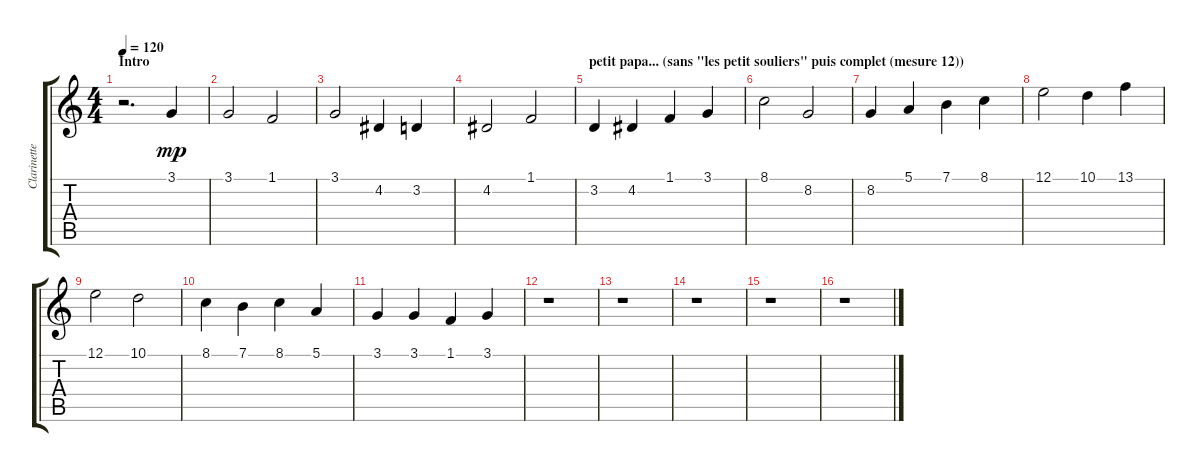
\track ("Clarinette" "Clarinette") {instrument clarinet}
\staff {score tabs}
\tuning (E4 B3 G3 D3 A2 E2) {hide}
\ts (4 4)
\section ("" "Intro")
\tempo 120
\clef g2
\ks c
r.2{d dy mp instrument clarinet} 3.1.4 |
3.1.2 1.1.2 |
3.1.2 4.2.4 3.2.4 |
4.2.2 1.1.2 |
\section ("" "petit papa... (sans \"les petit souliers\" puis complet (mesure 12))")
3.2.4 4.2.4 1.1.4 3.1.4 |
8.1.2 8.2.2 |
8.2.4 5.1.4 7.1.4 8.1.4 |
12.1.2 10.1.4 13.1.4 |
12.1.2 10.1.2 |
8.1.4 7.1.4 8.1.4 5.1.4 |
3.1.4 3.1.4 1.1.4 3.1.4 |
r.1 |
r.1 |
r.1 |
r.1 |
r.1
